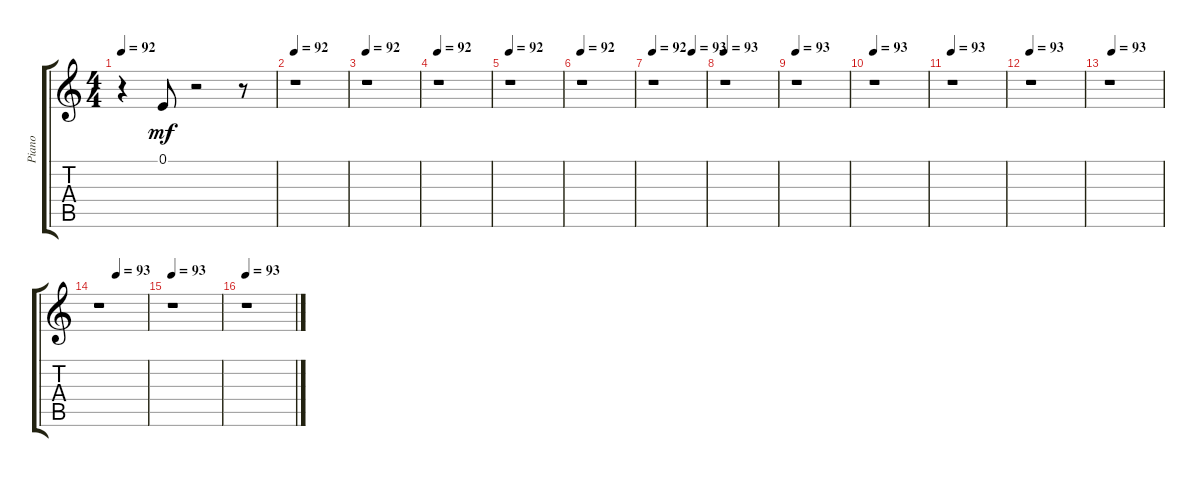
\track ("Piano" "Piano") {instrument acousticgrandpiano}
\staff {score tabs}
\tuning (E4 B3 G3 D3 A2 E2) {hide}
\ts (4 4)
\tempo 92
\clef g2
\ks c
r.4{dy mf} 0.1.8 r.2 r.8 |
\tempo 92
r.1 |
\tempo 92
r.1 |
\tempo 92
r.1 |
\tempo 92
r.1 |
\tempo 92
r.1 |
\tempo 92
\tempo (93 0.75)
r.1 |
\tempo 93
r.1 |
\tempo 93
r.1 |
\tempo 93
r.1 |
\tempo 93
r.1 |
\tempo 93
r.1 |
\tempo (93 0.0625)
r.1 |
\tempo (93 0.375)
r.1 |
\tempo 93
r.1 |
\tempo 93
r.1
